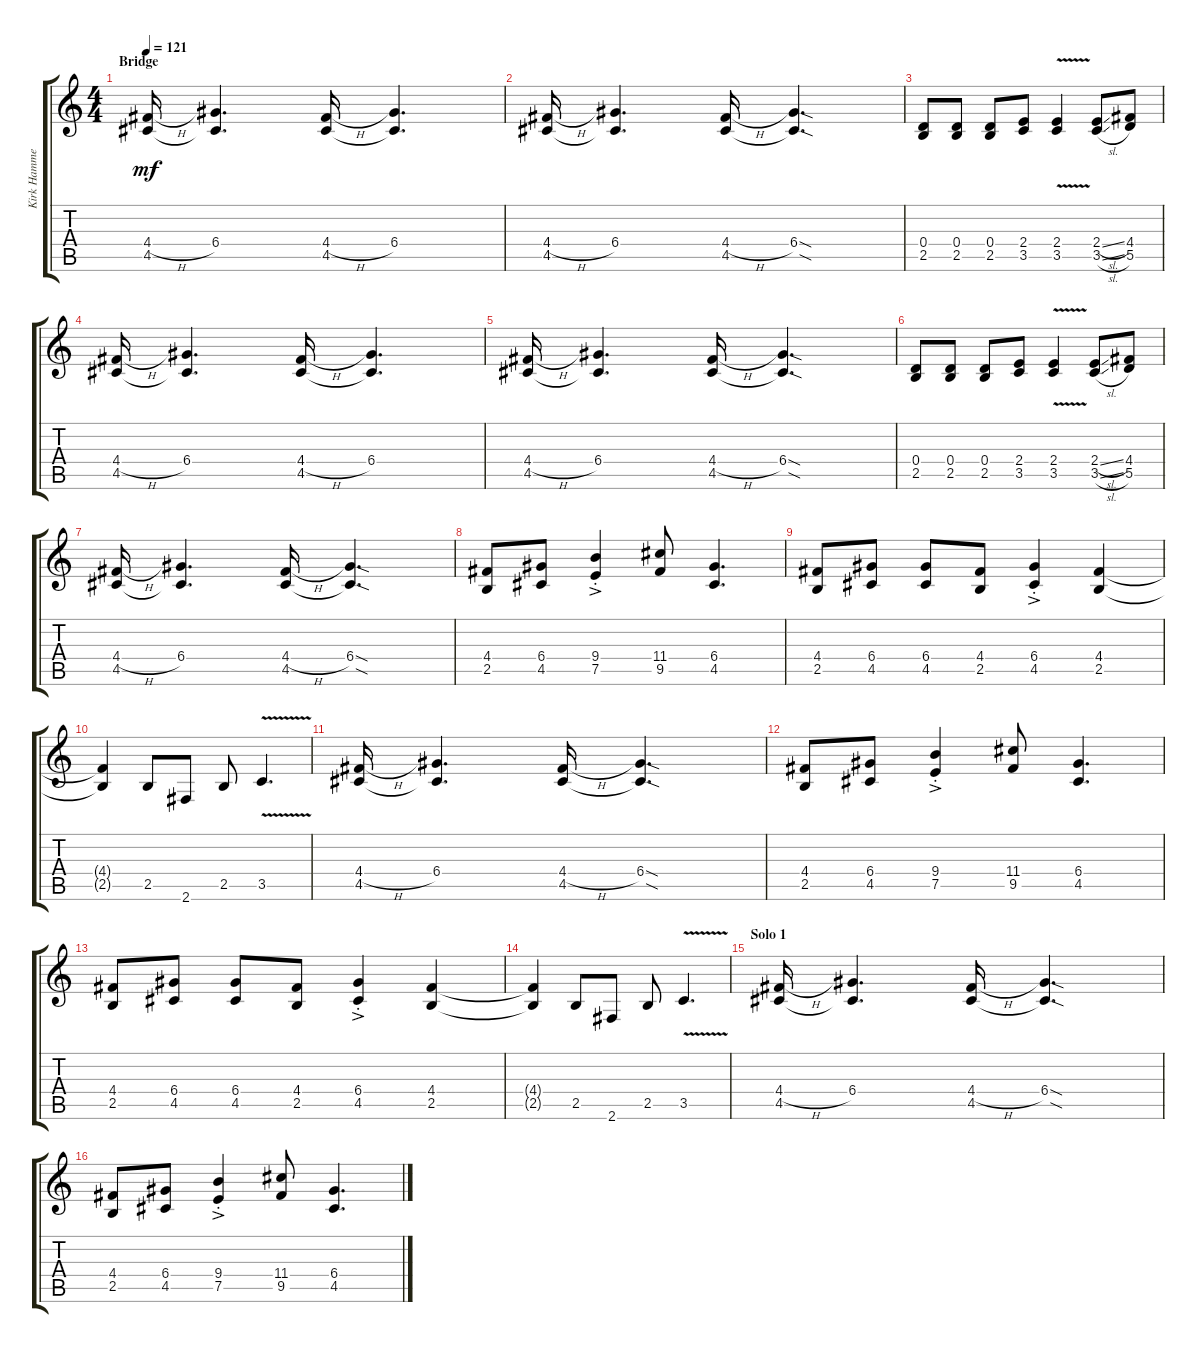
\track ("Kirk Hammett" "Kirk Hamme") {instrument distortionguitar}
\staff {score tabs}
\tuning (E4 B3 G3 D3 A2 E2) {hide}
\ts (4 4)
\section ("" "Bridge")
\tempo 121
\clef g2
\ks c
(4.4{h} 4.5).16{dy mf} (6.4 4.5{t}).4{d} (4.4{h} 4.5).16 (6.4 4.5{t}).4{d} |
(4.4{h} 4.5).16 (6.4 4.5{t}).4{d} (4.4{h} 4.5).16 (6.4{sod} 4.5{sod t}).4{d} |
(0.4 2.5).8 (0.4 2.5).8 (0.4 2.5).8 (2.4 3.5).8 (2.4 3.5{v}).4 (2.4{sl} 3.5{sl}).8 (4.4 5.5).8 |
(4.4{h} 4.5).16 (6.4 4.5{t}).4{d} (4.4{h} 4.5).16 (6.4 4.5{t}).4{d} |
(4.4{h} 4.5).16 (6.4 4.5{t}).4{d} (4.4{h} 4.5).16 (6.4{sod} 4.5{sod t}).4{d} |
(0.4 2.5).8 (0.4 2.5).8 (0.4 2.5).8 (2.4 3.5).8 (2.4 3.5{v}).4 (2.4{sl} 3.5{sl}).8 (4.4 5.5).8 |
(4.4{h} 4.5).16 (6.4 4.5{t}).4{d} (4.4{h} 4.5).16 (6.4{sod} 4.5{sod t}).4{d} |
(4.4 2.5).8 (6.4 4.5).8 (9.4{ac st} 7.5{ac st}).4 (11.4 9.5).8 (6.4 4.5).4{d} |
(4.4 2.5).8 (6.4 4.5).8 (6.4 4.5).8 (4.4 2.5).8 (6.4{ac st} 4.5{ac st}).4 (4.4 2.5).4 |
(4.4{t} 2.5{t}).4 2.5.8 2.6.8 2.5.8 3.5{v}.4{d} |
(4.4{h} 4.5).16 (6.4 4.5{t}).4{d} (4.4{h} 4.5).16 (6.4{sod} 4.5{sod t}).4{d} |
(4.4 2.5).8 (6.4 4.5).8 (9.4{ac st} 7.5{ac st}).4 (11.4 9.5).8 (6.4 4.5).4{d} |
(4.4 2.5).8 (6.4 4.5).8 (6.4 4.5).8 (4.4 2.5).8 (6.4{ac st} 4.5{ac st}).4 (4.4 2.5).4 |
(4.4{t} 2.5{t}).4 2.5.8 2.6.8 2.5.8 3.5{v}.4{d} |
\section ("" "Solo 1")
(4.4{h} 4.5).16 (6.4 4.5{t}).4{d} (4.4{h} 4.5).16 (6.4{sod} 4.5{sod t}).4{d} |
(4.4 2.5).8 (6.4 4.5).8 (9.4{ac st} 7.5{ac st}).4 (11.4 9.5).8 (6.4 4.5).4{d}
